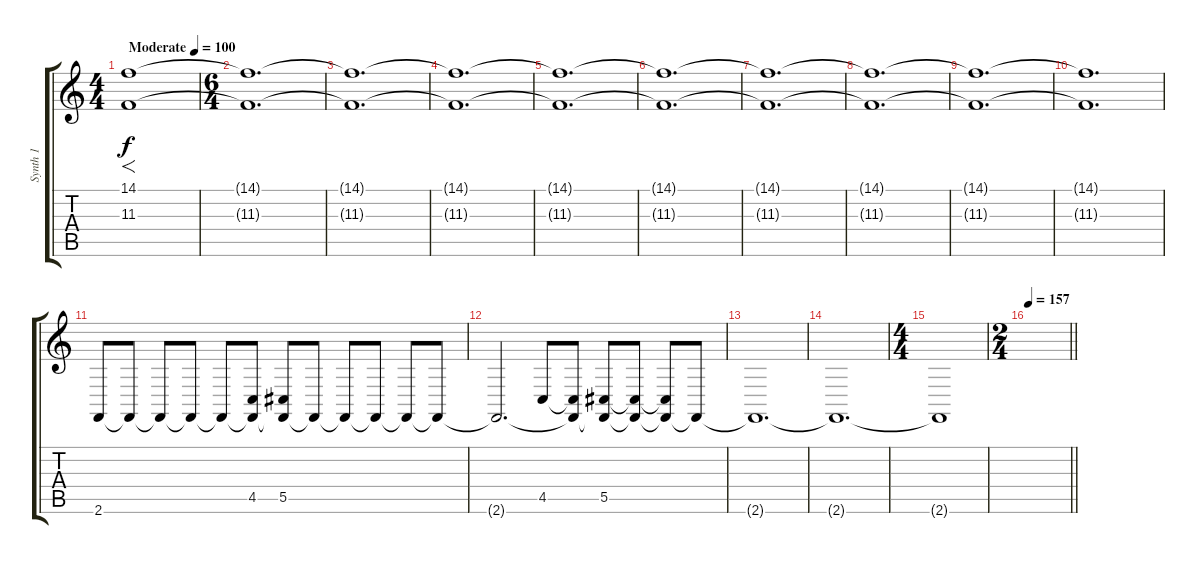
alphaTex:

\track ("Synth 1" "Synth 1") {instrument synthstrings2}
\staff {score tabs}
\tuning (Eb4 Bb3 Gb3 Db3 Ab2 Eb2) {hide}
\ts (4 4)
\tempo (100 "Moderate")
\clef g2
\ks c
(14.1 11.3).1{f dy f instrument synthstrings2} |
\ts (6 4)
(14.1{t} 11.3{t}).1{d} |
(14.1{t} 11.3{t}).1{d} |
(14.1{t} 11.3{t}).1{d} |
(14.1{t} 11.3{t}).1{d} |
(14.1{t} 11.3{t}).1{d} |
(14.1{t} 11.3{t}).1{d} |
(14.1{t} 11.3{t}).1{d} |
(14.1{t} 11.3{t}).1{d} |
(14.1{t} 11.3{t}).1{d} |
2.6.8 2.6{t}.8 2.6{t}.8 2.6{t}.8 2.6{t}.8 (4.5 2.6{t}).8 (5.5 2.6{t}).8 2.6{t}.8 2.6{t}.8 2.6{t}.8 2.6{t}.8 2.6{t}.8 |
2.6{t}.2{d} 4.5.8 (4.5{t} 2.6{t}).8 (5.5 2.6{t}).8 (5.5{t} 2.6{t}).8 (5.5{t} 2.6{t}).8 2.6{t}.8 |
2.6{t}.1{d} |
2.6{t}.1{d} |
\ts (4 4)
2.6{t}.1 |
\ts (2 4)
\tempo 157
\barLineRight lightlight
